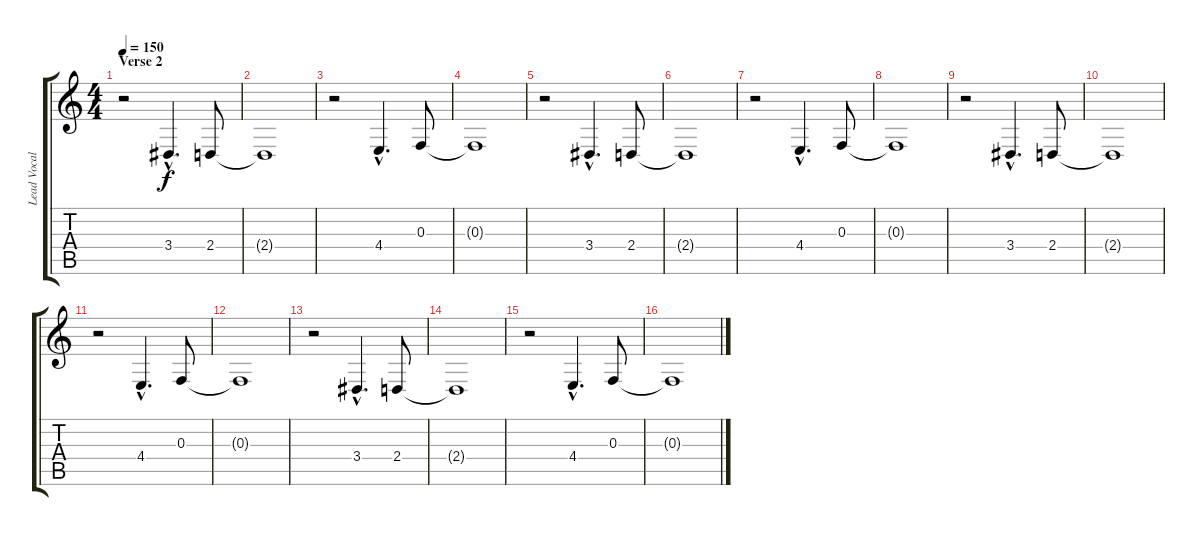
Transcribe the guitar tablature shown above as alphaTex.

\track ("Lead Vocals" "Lead Vocal") {instrument stringensemble1}
\staff {score tabs}
\tuning (D4 A3 F3 C3 G2 C2) {hide}
\ts (4 4)
\section ("" "Verse 2")
\tempo 150
\clef g2
\ks c
r.2{dy f} 3.4{hac}.4{d} 2.4.8 |
2.4{t}.1 |
r.2 4.4{hac}.4{d} 0.3.8 |
0.3{t}.1 |
r.2 3.4{hac}.4{d} 2.4.8 |
2.4{t}.1 |
r.2 4.4{hac}.4{d} 0.3.8 |
0.3{t}.1 |
r.2 3.4{hac}.4{d} 2.4.8 |
2.4{t}.1 |
r.2 4.4{hac}.4{d} 0.3.8 |
0.3{t}.1 |
r.2 3.4{hac}.4{d} 2.4.8 |
2.4{t}.1 |
r.2 4.4{hac}.4{d} 0.3.8 |
0.3{t}.1
